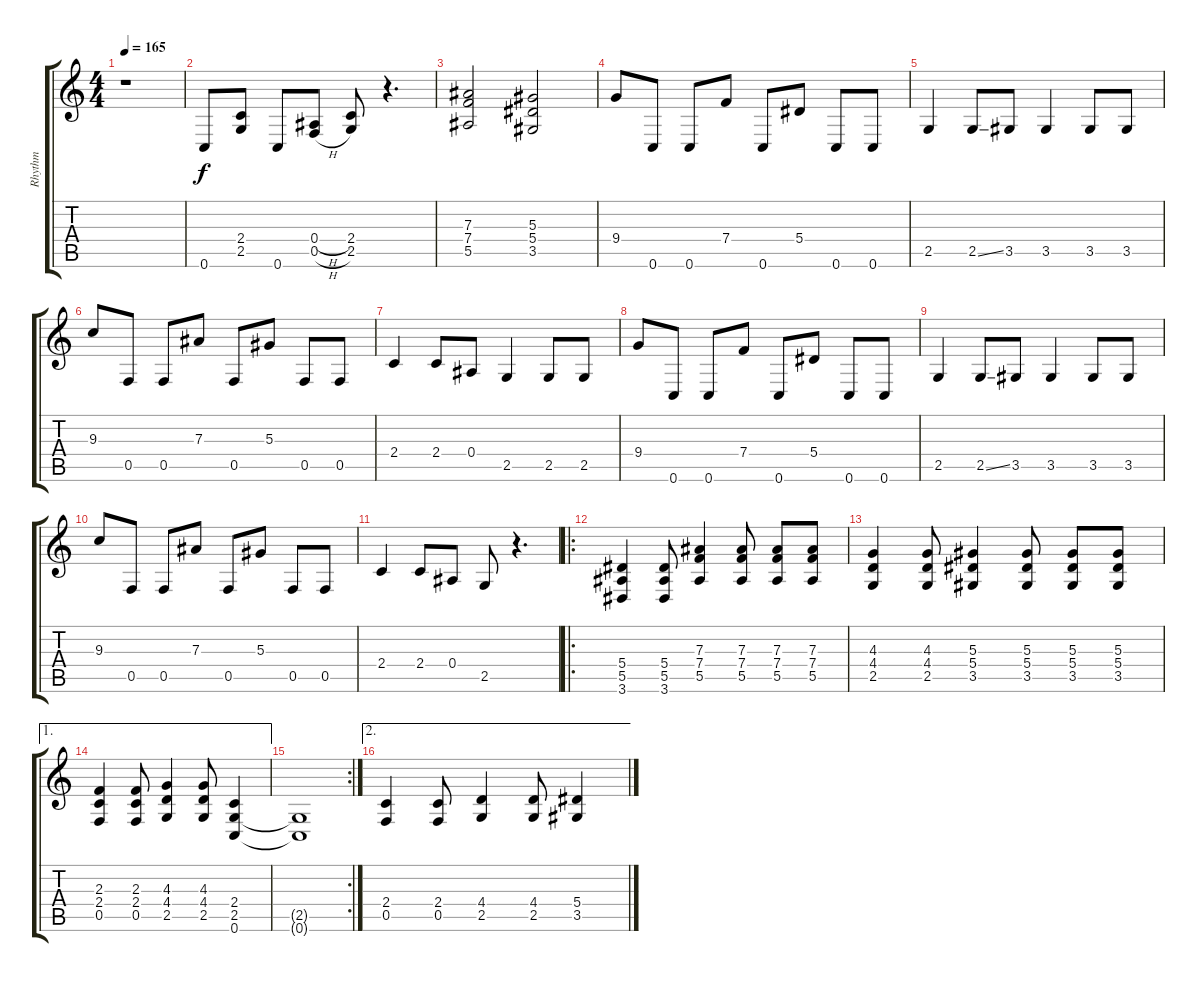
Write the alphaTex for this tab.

\track ("Rhythm" "Rhythm") {instrument overdrivenguitar}
\staff {score tabs}
\tuning (C4 G3 Eb3 Bb2 F2 C2) {hide}
\ts (4 4)
\tempo 165
\clef g2
\ks c
r.1{dy f} |
0.6.8 (2.4 2.5).8 0.6.8 (0.4{h} 0.5{h}).8 (2.4 2.5).8 r.4{d} |
(7.3 7.4 5.5).2 (5.3 5.4 3.5).2 |
9.4.8 0.6.8 0.6.8 7.4.8 0.6.8 5.4.8 0.6.8 0.6.8 |
2.5.4 2.5{ss}.8 3.5.8 3.5.4 3.5.8 3.5.8 |
9.3.8 0.5.8 0.5.8 7.3.8 0.5.8 5.3.8 0.5.8 0.5.8 |
2.4.4 2.4.8 0.4.8 2.5.4 2.5.8 2.5.8 |
9.4.8 0.6.8 0.6.8 7.4.8 0.6.8 5.4.8 0.6.8 0.6.8 |
2.5.4 2.5{ss}.8 3.5.8 3.5.4 3.5.8 3.5.8 |
9.3.8 0.5.8 0.5.8 7.3.8 0.5.8 5.3.8 0.5.8 0.5.8 |
2.4.4 2.4.8 0.4.8 2.5.8 r.4{d} |
\ro
(5.4 5.5 3.6).4 (5.4 5.5 3.6).8 (7.3 7.4 5.5).4 (7.3 7.4 5.5).8 (7.3 7.4 5.5).8 (7.3 7.4 5.5).8 |
(4.3 4.4 2.5).4 (4.3 4.4 2.5).8 (5.3 5.4 3.5).4 (5.3 5.4 3.5).8 (5.3 5.4 3.5).8 (5.3 5.4 3.5).8 |
\ae 1
(2.3 2.4 0.5).4 (2.3 2.4 0.5).8 (4.3 4.4 2.5).4 (4.3 4.4 2.5).8 (2.4 2.5 0.6).4 |
\rc 2
(2.5{t} 0.6{t}).1 |
\ae 2
(2.4 0.5).4 (2.4 0.5).8 (4.4 2.5).4 (4.4 2.5).8 (5.4 3.5).4
